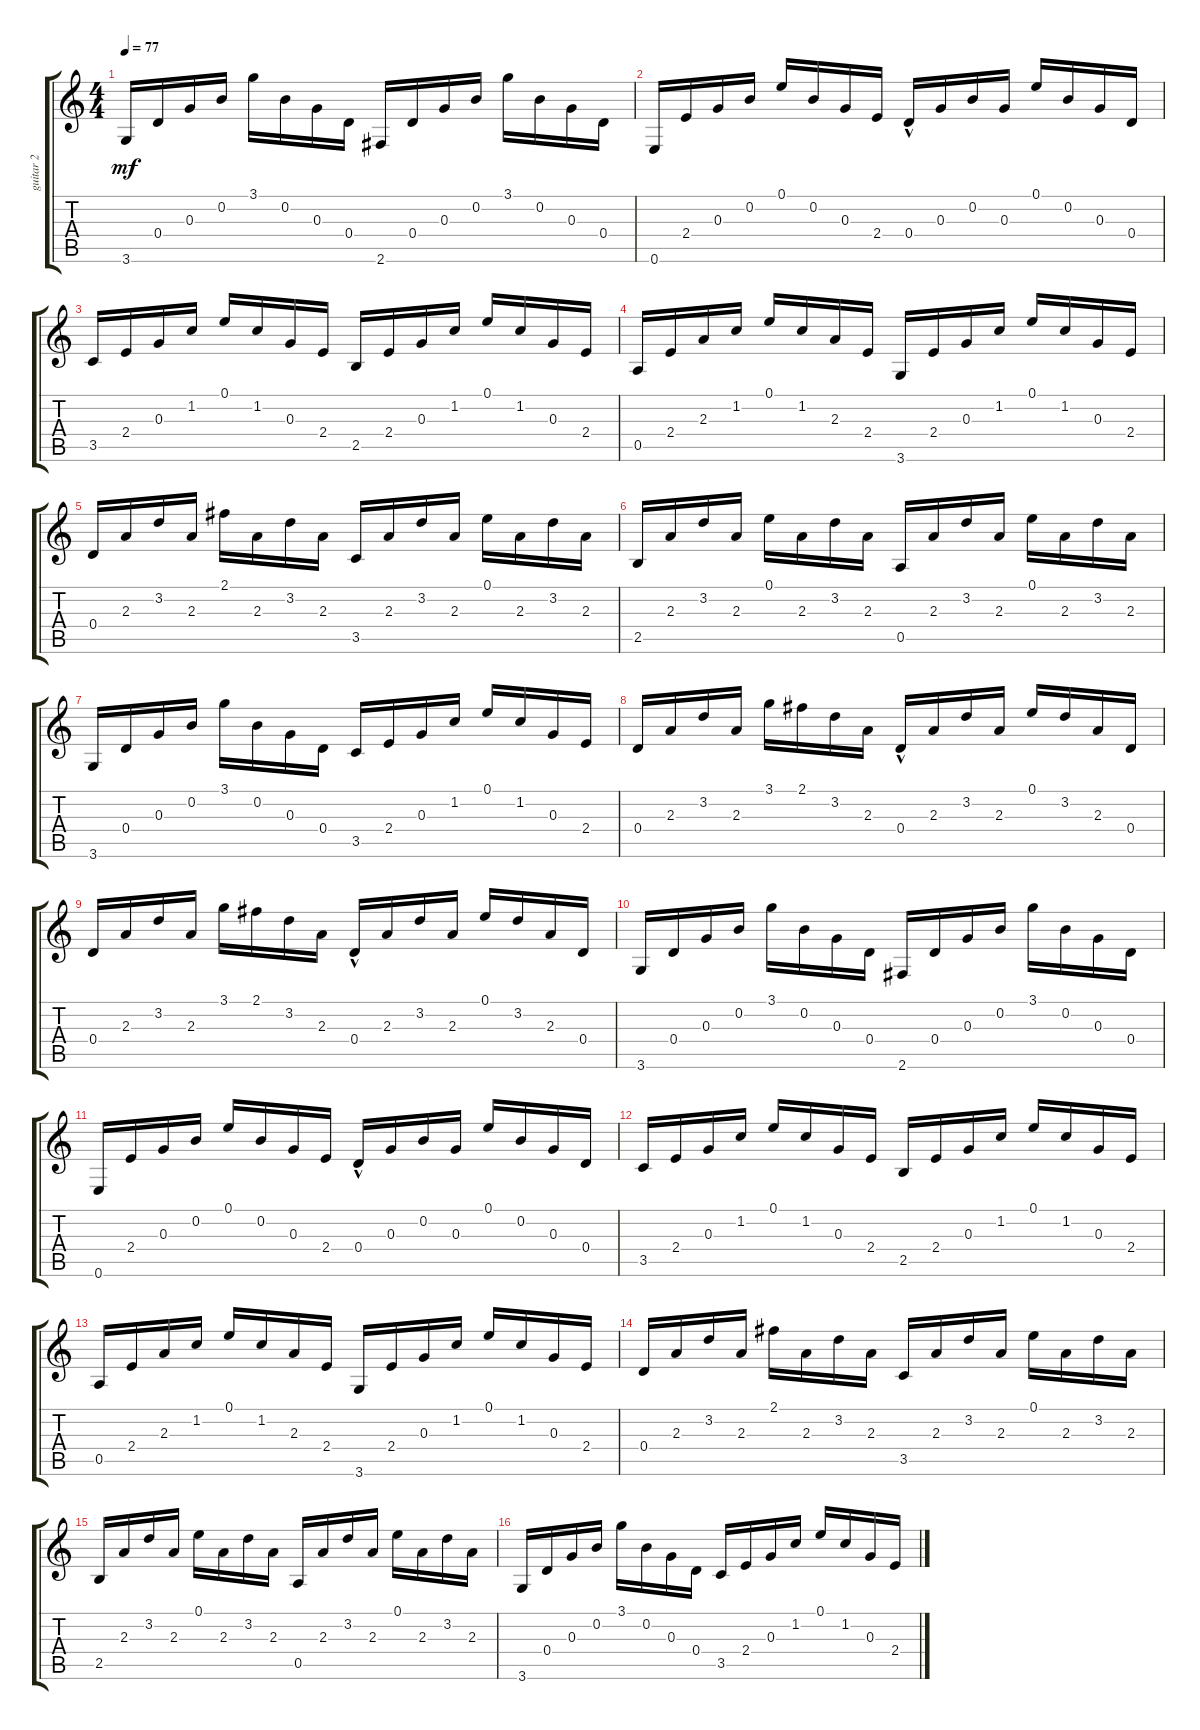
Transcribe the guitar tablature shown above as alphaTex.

\track ("guitar 2" "guitar 2") {instrument acousticguitarsteel}
\staff {score tabs}
\tuning (E4 B3 G3 D3 A2 E2) {hide}
\ts (4 4)
\tempo 77
\clef g2
\ks c
3.6.16{dy mf} 0.4.16 0.3.16 0.2.16 3.1.16 0.2.16 0.3.16 0.4.16 2.6.16 0.4.16 0.3.16 0.2.16 3.1.16 0.2.16 0.3.16 0.4.16 |
0.6.16 2.4.16 0.3.16 0.2.16 0.1.16 0.2.16 0.3.16 2.4.16 0.4{hac}.16 0.3.16 0.2.16 0.3.16 0.1.16 0.2.16 0.3.16 0.4.16 |
3.5.16 2.4.16 0.3.16 1.2.16 0.1.16 1.2.16 0.3.16 2.4.16 2.5.16 2.4.16 0.3.16 1.2.16 0.1.16 1.2.16 0.3.16 2.4.16 |
0.5.16 2.4.16 2.3.16 1.2.16 0.1.16 1.2.16 2.3.16 2.4.16 3.6.16 2.4.16 0.3.16 1.2.16 0.1.16 1.2.16 0.3.16 2.4.16 |
0.4.16 2.3.16 3.2.16 2.3.16 2.1.16 2.3.16 3.2.16 2.3.16 3.5.16 2.3.16 3.2.16 2.3.16 0.1.16 2.3.16 3.2.16 2.3.16 |
2.5.16 2.3.16 3.2.16 2.3.16 0.1.16 2.3.16 3.2.16 2.3.16 0.5.16 2.3.16 3.2.16 2.3.16 0.1.16 2.3.16 3.2.16 2.3.16 |
3.6.16 0.4.16 0.3.16 0.2.16 3.1.16 0.2.16 0.3.16 0.4.16 3.5.16 2.4.16 0.3.16 1.2.16 0.1.16 1.2.16 0.3.16 2.4.16 |
0.4.16 2.3.16 3.2.16 2.3.16 3.1.16 2.1.16 3.2.16 2.3.16 0.4{hac}.16 2.3.16 3.2.16 2.3.16 0.1.16 3.2.16 2.3.16 0.4.16 |
0.4.16 2.3.16 3.2.16 2.3.16 3.1.16 2.1.16 3.2.16 2.3.16 0.4{hac}.16 2.3.16 3.2.16 2.3.16 0.1.16 3.2.16 2.3.16 0.4.16 |
3.6.16 0.4.16 0.3.16 0.2.16 3.1.16 0.2.16 0.3.16 0.4.16 2.6.16 0.4.16 0.3.16 0.2.16 3.1.16 0.2.16 0.3.16 0.4.16 |
0.6.16 2.4.16 0.3.16 0.2.16 0.1.16 0.2.16 0.3.16 2.4.16 0.4{hac}.16 0.3.16 0.2.16 0.3.16 0.1.16 0.2.16 0.3.16 0.4.16 |
3.5.16 2.4.16 0.3.16 1.2.16 0.1.16 1.2.16 0.3.16 2.4.16 2.5.16 2.4.16 0.3.16 1.2.16 0.1.16 1.2.16 0.3.16 2.4.16 |
0.5.16 2.4.16 2.3.16 1.2.16 0.1.16 1.2.16 2.3.16 2.4.16 3.6.16 2.4.16 0.3.16 1.2.16 0.1.16 1.2.16 0.3.16 2.4.16 |
0.4.16 2.3.16 3.2.16 2.3.16 2.1.16 2.3.16 3.2.16 2.3.16 3.5.16 2.3.16 3.2.16 2.3.16 0.1.16 2.3.16 3.2.16 2.3.16 |
2.5.16 2.3.16 3.2.16 2.3.16 0.1.16 2.3.16 3.2.16 2.3.16 0.5.16 2.3.16 3.2.16 2.3.16 0.1.16 2.3.16 3.2.16 2.3.16 |
3.6.16 0.4.16 0.3.16 0.2.16 3.1.16 0.2.16 0.3.16 0.4.16 3.5.16 2.4.16 0.3.16 1.2.16 0.1.16 1.2.16 0.3.16 2.4.16
